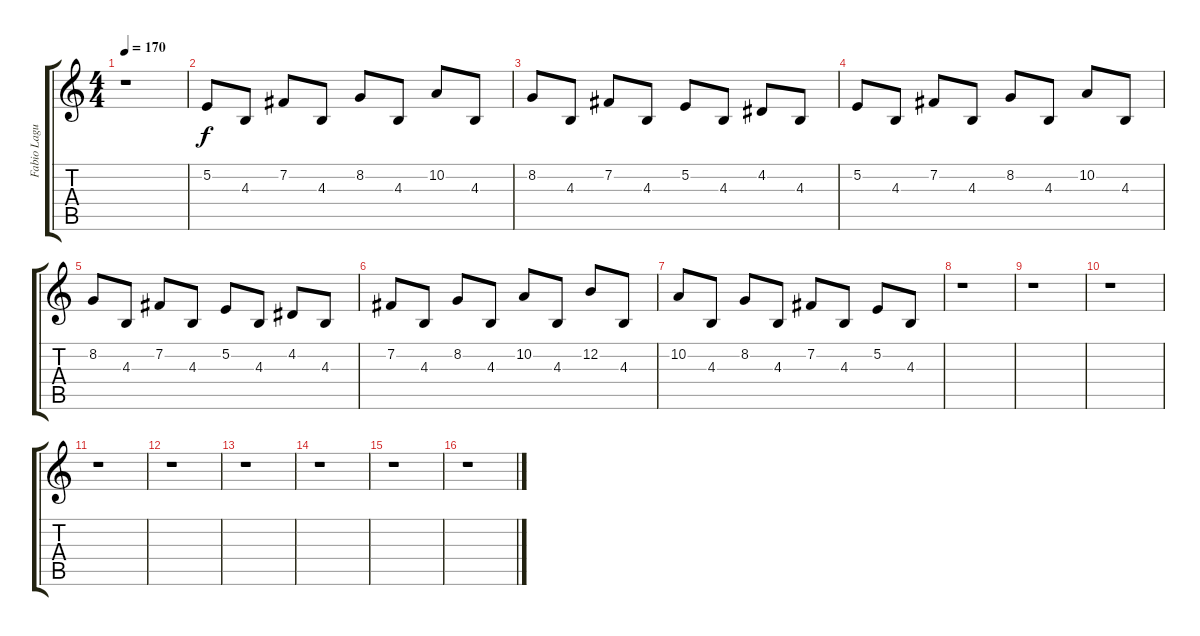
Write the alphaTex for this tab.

\track ("Fabio Laguna" "Fabio Lagu") {instrument stringensemble1}
\staff {score tabs}
\tuning (E4 B3 G3 D3 A2 E2) {hide}
\ts (4 4)
\tempo 170
\clef g2
\ks c
r.1{dy f} |
5.2.8 4.3.8 7.2.8 4.3.8 8.2.8 4.3.8 10.2.8 4.3.8 |
8.2.8 4.3.8 7.2.8 4.3.8 5.2.8 4.3.8 4.2.8 4.3.8 |
5.2.8 4.3.8 7.2.8 4.3.8 8.2.8 4.3.8 10.2.8 4.3.8 |
8.2.8 4.3.8 7.2.8 4.3.8 5.2.8 4.3.8 4.2.8 4.3.8 |
7.2.8 4.3.8 8.2.8 4.3.8 10.2.8 4.3.8 12.2.8 4.3.8 |
10.2.8 4.3.8 8.2.8 4.3.8 7.2.8 4.3.8 5.2.8 4.3.8 |
r.1 |
r.1 |
r.1 |
r.1 |
r.1 |
r.1 |
r.1 |
r.1 |
r.1
